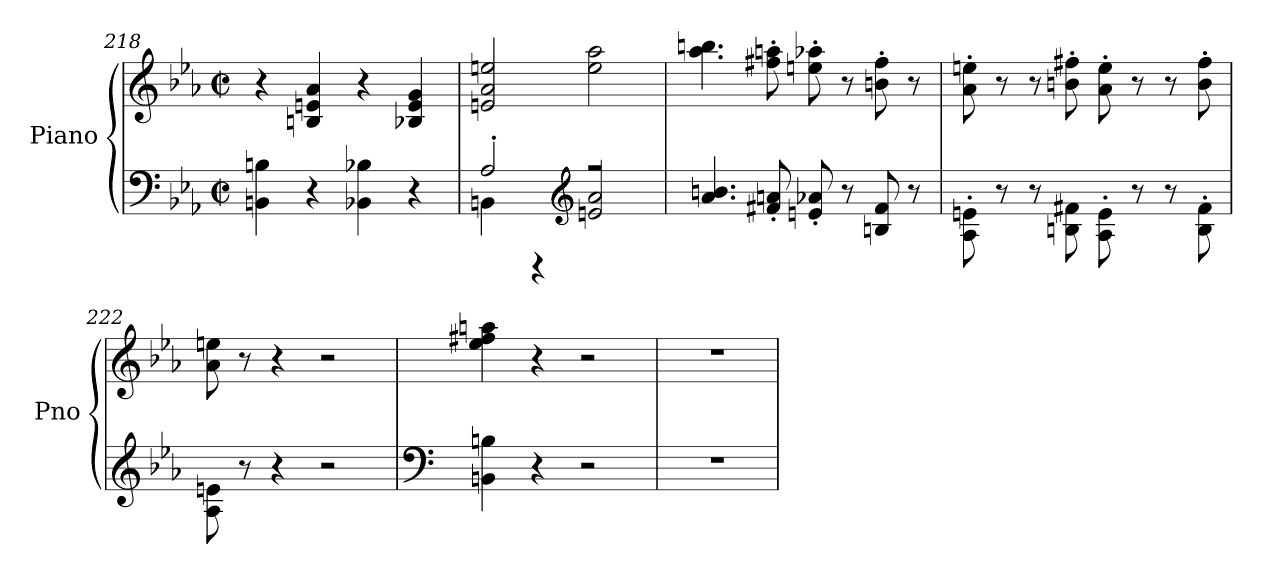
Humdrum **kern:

**kern	**kern
*part1	*part1
*staff2	*staff1
*I"Piano	*
*I'Pno	*
*clefF4	*clefG2
*k[b-e-a-]	*k[b-e-a-]
*M2/2	*M2/2
*met(c|)	*met(c|)
=218	=218
4BBn\ 4Bn\	4r
4r	4Bn/ 4en/ 4a-/
4BB-X\ 4B-X\	4r
4r	4B-X/ 4e/ 4g/
=219	=219
*^	*
2A-'/	4BBn\	2en/ 2a-/ 2een/
.	4rDDD	.
*clefG2	*	*
2r	2en/ 2a-/	2ee\ 2aa-\
*v	*v	*
=220	=220
4.a-/ 4.bn/	4.aa-\ 4.bbn\
8f#X/' 8an/'	8ff#X\' 8aan\'
8en/' 8a-X/'	8een\' 8aa-X\'
8r	8r
8Bn/ 8f#/	8bn\' 8ff#\'
8r	8r
=221	=221
8A-\' 8en\'	8a-\' 8een\'
8r	8r
8r	8r
8Bn\ 8f#X\	8bn\' 8ff#X\'
8A-\' 8e\'	8a-\' 8ee\'
8r	8r
8r	8r
8B\' 8f#\'	8b\' 8ff#\'
=222	=222
8A-\ 8en\	8a-\ 8een\
8r	8r
4r	4r
2r	2r
!!LO:LB:g=z
=223	=223
*clefF4	*
4BBn\ 4Bn\	4ee-\ 4ff#X\ 4aan\
4r	4r
2r	2r
=224	=224
1r	1r
=	=
*-	*-
